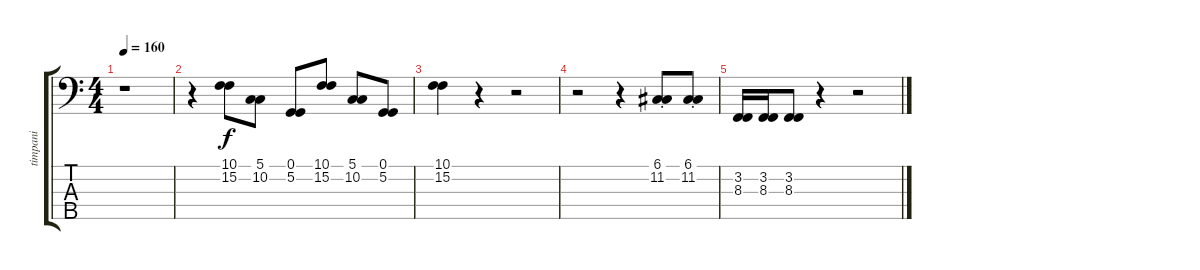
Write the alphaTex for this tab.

\track ("timpani" "timpani") {instrument timpani}
\staff {score tabs}
\tuning (G2 D2 A1 E1 B0) {hide}
\ts (4 4)
\tempo 160
\clef f4
\ks c
r.1{dy f} |
r.4 (10.1 15.2).8 (5.1 10.2).8 (0.1 5.2).8 (10.1 15.2).8 (5.1 10.2).8 (0.1 5.2).8 |
(10.1 15.2).4 r.4 r.2 |
r.2 r.4 (6.1{st} 11.2{st}).8 (6.1{st} 11.2{st}).8 |
(3.2 8.3).16 (3.2 8.3).16 (3.2 8.3).8 r.4 r.2
